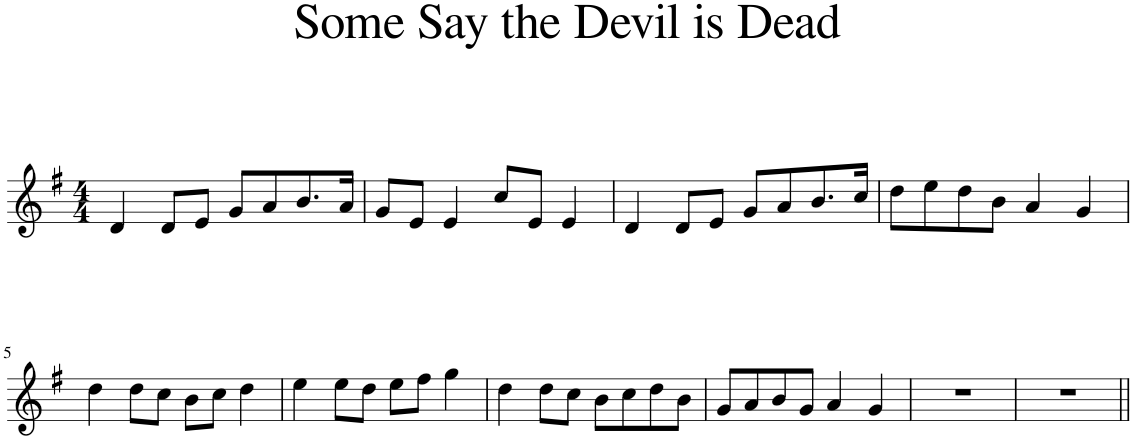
**kern
*part1
*staff1
*I"Piano
*I'Pno
*clefG2
*k[f#]
*G:
*M4/4
=1
4d/
8d/L
8e/J
8g/L
8a/
8.b/
16a/Jk
=2
8g/L
8e/J
4e/
8cc/L
8e/J
4e/
=3
4d/
8d/L
8e/J
8g/L
8a/
8.b/
16cc/Jk
=4
8dd\L
8ee\
8dd\
8b\J
4a/
4g/
!!LO:LB:g=z
=5
4dd\
8dd\L
8cc\J
8b\L
8cc\J
4dd\
=6
4ee\
8ee\L
8dd\J
8ee\L
8ff#\J
4gg\
=7
4dd\
8dd\L
8cc\J
8b\L
8cc\
8dd\
8b\J
=8
8g/L
8a/
8b/
8g/J
4a/
4g/
=9
1r
=10
1r
=||
*-
